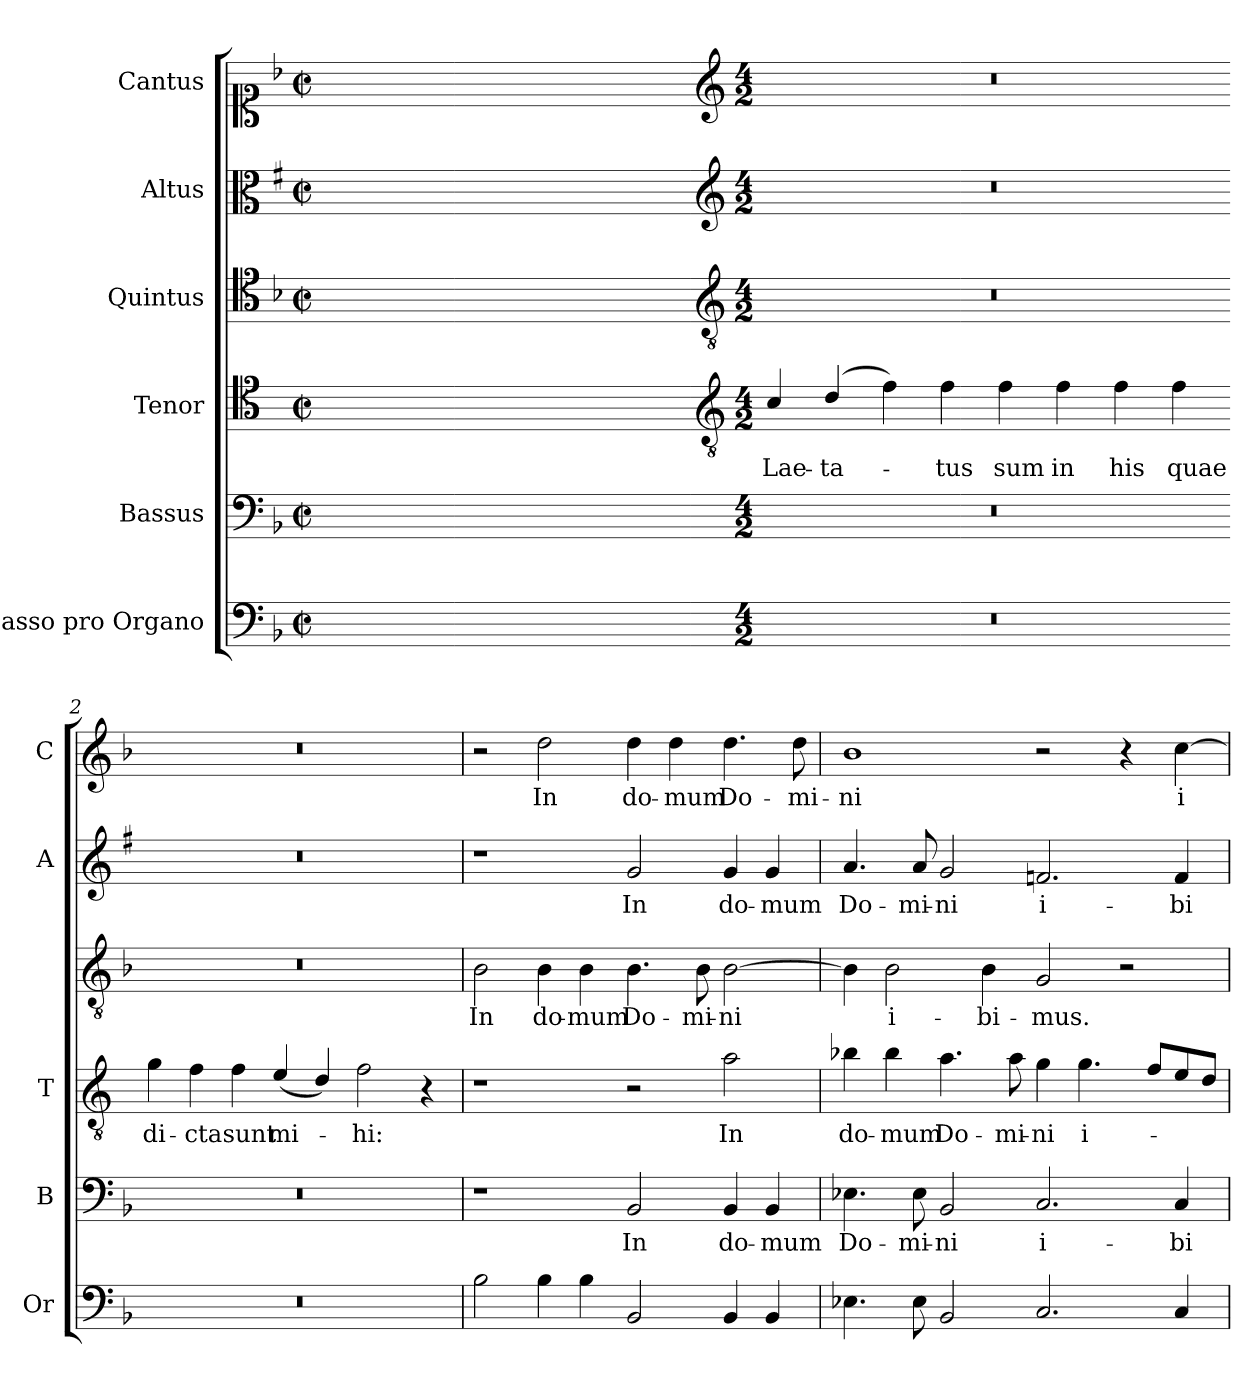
**kern	**kern	**text	**kern	**text	**kern	**text	**kern	**text	**kern	**text
*part6	*part5	*part5	*part4	*part4	*part3	*part3	*part2	*part2	*part1	*part1
*staff6	*staff5	*staff5	*staff4	*staff4	*staff3	*staff3	*staff2	*staff2	*staff1	*staff1
*I"Basso pro Organo	*I"Bassus	*	*I"Tenor	*	*I"Quintus	*	*I"Altus	*	*I"Cantus	*
*I'Or	*I'B	*	*I'T	*	*	*	*I'A	*	*I'C	*
*clefF4	*clefF4	*	*clefC4	*	*clefC4	*	*clefC3	*	*clefC1	*
*	*	*	*ITrd4c7	*	*	*	*ITrd1c2	*	*	*
*k[b-]	*k[b-]	*	*k[b-]	*	*k[b-]	*	*k[b-]	*	*k[b-]	*
*F:	*F:	*	*F:	*	*F:	*	*F:	*	*F:	*
*M2/2	*M2/2	*	*M2/2	*	*M2/2	*	*M2/2	*	*M2/2	*
*met(c|)	*met(c|)	*	*met(c|)	*	*met(c|)	*	*met(c|)	*	*met(c|)	*
=	=	=	=	=	=	=	=	=	=	=
1ryy	1ryy	.	1ryy	.	1ryy	.	1ryy	.	1ryy	.
=1X-	=1X-	=1X-	=1X-	=1X-	=1X-	=1X-	=1X-	=1X-	=1X-	=1X-
4ryy	4ryy	.	4ryy	.	4ryy	.	4ryy	.	4ryy	.
4ryy	4ryy	.	4ryy	.	4ryy	.	4ryy	.	4ryy	.
4ryy	4ryy	.	4ryy	.	4ryy	.	4ryy	.	4ryy	.
4ryy	4ryy	.	4ryy	.	4ryy	.	4ryy	.	4ryy	.
=1-	=1-	=1-	=1-	=1-	=1-	=1-	=1-	=1-	=1-	=1-
*	*	*	*clefGv2	*	*clefGv2	*	*clefG2	*	*clefG2	*
*M4/2	*M4/2	*	*M4/2	*	*M4/2	*	*M4/2	*	*M4/2	*
!	!	!	!	!LO:LY:b	!	!	!	!	!	!
0r	0r	.	4F/	Lae-	0r	.	0r	.	0r	.
!	!	!	!	!LO:LY:b	!	!	!	!	!	!
.	.	.	(>4G/	-ta-	.	.	.	.	.	.
.	.	.	4B-\)	.	.	.	.	.	.	.
!	!	!	!	!LO:LY:b	!	!	!	!	!	!
.	.	.	4B-\	-tus	.	.	.	.	.	.
!	!	!	!	!LO:LY:b	!	!	!	!	!	!
.	.	.	4B-\	sum	.	.	.	.	.	.
!	!	!	!	!LO:LY:b	!	!	!	!	!	!
.	.	.	4B-\	in	.	.	.	.	.	.
!	!	!	!	!LO:LY:b	!	!	!	!	!	!
.	.	.	4B-\	his	.	.	.	.	.	.
!	!	!	!	!LO:LY:b	!	!	!	!	!	!
.	.	.	4B-\	quae	.	.	.	.	.	.
=2-	=2-	=2-	=2-	=2-	=2-	=2-	=2-	=2-	=2-	=2-
!	!	!	!	!LO:LY:b	!	!	!	!	!	!
0r	0r	.	4c\	di-	0r	.	0r	.	0r	.
!	!	!	!	!LO:LY:b	!	!	!	!	!	!
.	.	.	4B-\	-cta	.	.	.	.	.	.
!	!	!	!	!LO:LY:b	!	!	!	!	!	!
.	.	.	4B-\	sunt	.	.	.	.	.	.
!	!	!	!	!LO:LY:b	!	!	!	!	!	!
.	.	.	(<4A/	mi-	.	.	.	.	.	.
.	.	.	4G/)	.	.	.	.	.	.	.
!	!	!	!	!LO:LY:b	!	!	!	!	!	!
.	.	.	2B-\	-hi:	.	.	.	.	.	.
.	.	.	4r	.	.	.	.	.	.	.
=3	=3	=3	=3	=3	=3	=3	=3	=3	=3	=3
!	!	!	!	!	!	!LO:LY:b	!	!	!	!
2B-\	1r	.	1r	.	2B-\	In	1r	.	2r	.
!	!	!	!	!	!	!LO:LY:b	!	!	!	!LO:LY:b
4B-\	.	.	.	.	4B-\	do-	.	.	2dd\	In
!	!	!	!	!	!	!LO:LY:b	!	!	!	!
4B-\	.	.	.	.	4B-\	-mum	.	.	.	.
!	!	!LO:LY:b	!	!	!	!LO:LY:b	!	!LO:LY:b	!	!LO:LY:b
2BB-/	2BB-/	In	2r	.	4.B-\	Do-	2f/	In	4dd\	do-
!	!	!	!	!	!	!	!	!	!	!LO:LY:b
.	.	.	.	.	.	.	.	.	4dd\	-mum
!	!	!	!	!	!	!LO:LY:b	!	!	!	!
.	.	.	.	.	8B-\	-mi-	.	.	.	.
!	!	!LO:LY:b	!	!LO:LY:b	!	!LO:LY:b	!	!LO:LY:b	!	!LO:LY:b
4BB-/	4BB-/	do-	2d\	In	[2B-\	-ni	4f/	do-	4.dd\	Do-
!	!	!LO:LY:b	!	!	!	!	!	!LO:LY:b	!	!
4BB-/	4BB-/	-mum	.	.	.	.	4f/	-mum	.	.
!	!	!	!	!	!	!	!	!	!	!LO:LY:b
.	.	.	.	.	.	.	.	.	8dd\	-mi-
!!LO:LB:g=z
=4	=4	=4	=4	=4	=4	=4	=4	=4	=4	=4
!	!	!LO:LY:b	!	!LO:LY:b	!	!	!	!LO:LY:b	!	!LO:LY:b
4.E-X\	4.E-X\	Do-	4e-X\	do-	4B-\]	.	4.g/	Do-	1b-	-ni
!	!	!	!	!LO:LY:b	!	!LO:LY:b	!	!	!	!
.	.	.	4e-\	-mum	2B-\	i-	.	.	.	.
!	!	!LO:LY:b	!	!	!	!	!	!LO:LY:b	!	!
8E-\	8E-\	-mi-	.	.	.	.	8g/	-mi-	.	.
!	!	!LO:LY:b	!	!LO:LY:b	!	!	!	!LO:LY:b	!	!
2BB-/	2BB-/	-ni	4.d\	Do-	.	.	2f/	-ni	.	.
!	!	!	!	!	!	!LO:LY:b	!	!	!	!
.	.	.	.	.	4B-\	-bi-	.	.	.	.
!	!	!	!	!LO:LY:b	!	!	!	!	!	!
.	.	.	8d\	-mi-	.	.	.	.	.	.
!	!	!LO:LY:b	!	!LO:LY:b	!	!LO:LY:b	!	!LO:LY:b	!	!
2.C/	2.C/	i-	4c\	-ni	2G/	-mus.	2.e-X/	i-	2r	.
!	!	!	!	!LO:LY:b	!	!	!	!	!	!
.	.	.	4.c\	i-	.	.	.	.	.	.
.	.	.	.	.	2r	.	.	.	4r	.
.	.	.	8B-/L	.	.	.	.	.	.	.
!	!	!LO:LY:b	!	!	!	!	!	!LO:LY:b	!	!LO:LY:b
4C/	4C/	-bi-	8A/	.	.	.	4e-/	-bi-	[4cc\	i-
.	.	.	8G/J	.	.	.	.	.	.	.
=	=	=	=	=	=	=	=	=	=	=
*-	*-	*-	*-	*-	*-	*-	*-	*-	*-	*-
